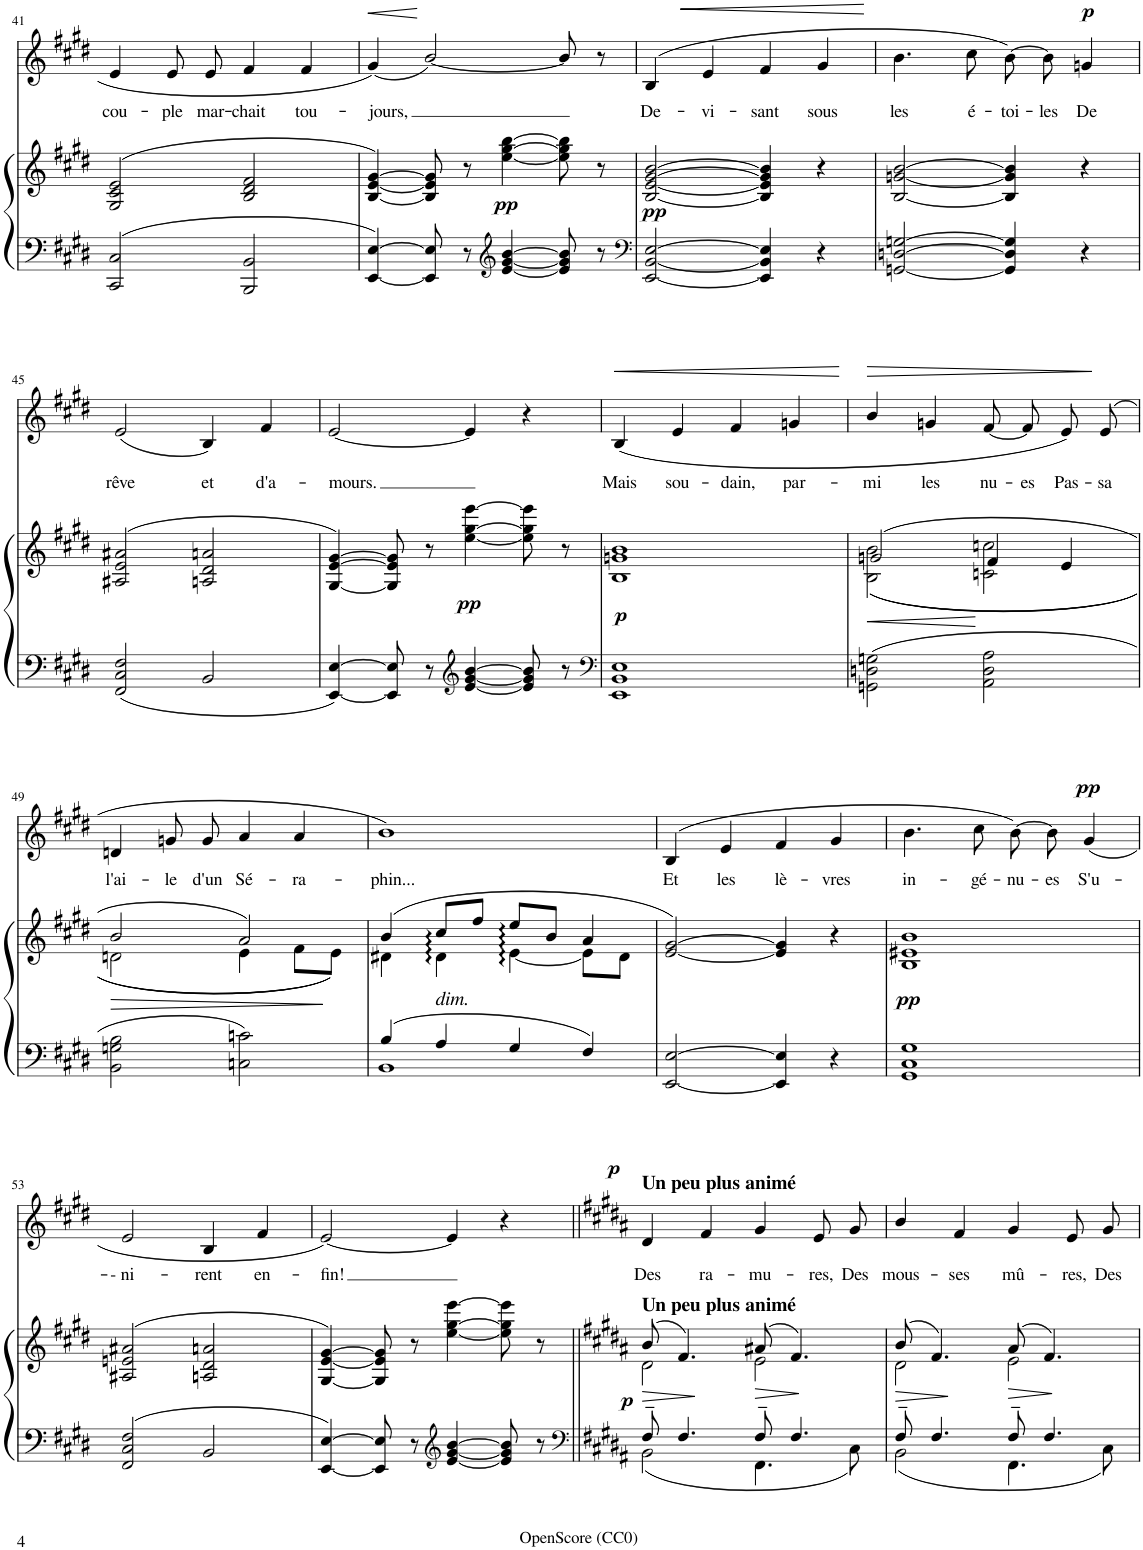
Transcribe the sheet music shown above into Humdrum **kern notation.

**kern	**kern	**dynam	**kern	**text	**dynam
*part2	*part2	*part2	*part1	*part1	*part1
*staff3	*staff2	*staff2/3	*staff1	*staff1	*staff1
*I"Piano	*	*	*I"Chant Voice	*	*
*I'Pno	*	*	*	*	*
!!LO:PB:g=z
*clefF4	*clefG2	*	*clefG2	*	*
*k[f#c#g#d#]	*k[f#c#g#d#]	*	*k[f#c#g#d#]	*	*
*M4/4	*M4/4	*	*M4/4	*	*
*met(c)	*met(c)	*	*met(c)	*	*
=41	=41	=41	=41	=41	=41
!	!	!	!	!LO:LY:b	!
2CC#/ 2C#/	(>2G#/ 2c#/ 2e/	.	4e/	cou-	.
!	!	!	!	!LO:LY:b	!
.	.	.	8e/L	-ple	.
!	!	!	!	!LO:LY:b	!
.	.	.	8e/J	mar-	.
!	!	!	!	!LO:LY:b	!
2BBB/ 2BB/	2B/ 2d#/ 2f#/	.	4f#/	-chait	.
!	!	!	!	!LO:LY:b	!
.	.	.	4f#/	tou-	.
=42	=42	=42	=42	=42	=42
!	!	!	!	!LO:LY:b	!LO:HP:b
[4EE/ [4E/	[4B/ [4e/ [4g#/)	.	(4g#/	-jours,	<
8EE/] 8E/]	8B/] 8e/] 8g#/]	.	[2b/)	.	[
8r	8r	.	.	.	.
*clefG2	*	*	*	*	*
!	!	!LO:DY:b	!	!	!
[4e/ [4g#/ [4b/	[4ee\ [4gg#\ [4bb\	pp	.	.	.
8e/] 8g#/] 8b/]	8ee\] 8gg#\] 8bb\]	.	8b/]	.	.
8r	8r	.	8r	.	.
=43	=43	=43	=43	=43	=43
*clefF4	*	*	*	*	*
!	!	!LO:DY:b	!	!LO:LY:b	!LO:HP:b
[2EE/ [2BB/ [2E/	[2B/ [2e/ [>2g#/ [2b/	pp	(4B/	De-	<
!	!	!	!	!LO:LY:b	!
.	.	.	4e/	-vi-	.
!	!	!	!	!LO:LY:b	!
4EE/] 4BB/] 4E/]	4B/] 4e/] 4g#/] 4b/]	.	4f#/	-sant	.
!	!	!	!	!LO:LY:b	!
4r	4r	.	4g#/	sous	.
.	.	.	.	.	[
=44	=44	=44	=44	=44	=44
!	!	!	!	!LO:LY:b	!
[2GGn/ [>2Dn/ [2Gn/	[2B/ [2gn/ [2b/	.	4.b\	les	.
!	!	!	!	!LO:LY:b	!
.	.	.	8cc#\	é-	.
!	!	!	!	!LO:LY:b	!
4GG/] 4D/] 4G/]	4B/] 4g/] 4b/]	.	[8b\L)	-toi-	.
!	!	!	!	!LO:LY:b	!
.	.	.	8b\J]	-les	.
!	!	!	!	!LO:LY:b	!LO:DY:a
4r	4r	.	4gn/	De	p
!!LO:LB:g=z
=45	=45	=45	=45	=45	=45
!	!	!	!	!LO:LY:b	!
2FF#/ 2C#/ 2F#/	(>2A#X/ 2e/ 2a#X/	.	(2e/	rêve	.
!	!	!	!	!LO:LY:b	!
2BB/	2An/ 2d#/ 2an/	.	4B/)	et	.
!	!	!	!	!LO:LY:b	!
.	.	.	4f#/	d'a-	.
=46	=46	=46	=46	=46	=46
!	!	!	!	!LO:LY:b	!
[4EE/ [4E/	[4G#/ [>4e/ [4g#/)	.	[2e/	-mours.	.
8EE/] 8E/]	8G#/] 8e/] 8g#/]	.	.	.	.
8r	8r	.	.	.	.
*clefG2	*	*	*	*	*
!	!	!LO:DY:b	!	!	!
[4e/ [4g#/ [4b/	[4ee\ [4gg#\ [4eee\	pp	4e/]	.	.
8e/] 8g#/] 8b/]	8ee\] 8gg#\] 8eee\]	.	4r	.	.
8r	8r	.	.	.	.
=47	=47	=47	=47	=47	=47
*clefF4	*	*	*	*	*
!	!	!LO:DY:b	!	!LO:LY:b	!LO:HP:b
1EE 1BB 1E	1B 1gn 1b	p	(4B/	Mais	<
!	!	!	!	!LO:LY:b	!
.	.	.	4e/	sou-	.
!	!	!	!	!LO:LY:b	!
.	.	.	4f#/	-dain,	.
!	!	!	!	!LO:LY:b	!
.	.	.	4gn/	par-	.
.	.	.	.	.	[
=48	=48	=48	=48	=48	=48
!	!	!LO:HP:b	!	!LO:LY:b	!LO:HP:b
*	*^	*	*	*	*
2GGn\ 2Dn\ 2Gn\	(2gn/	((2B\ 2b\	<	4b/	-mi	>
!	!	!	!	!	!LO:LY:b	!
.	.	.	.	4gn/	les	.
!	!	!	!	!	!LO:LY:b	!
2AA\ 2D\ 2A\	4f#/	2cn\ 2ccn\	[	[8f#/L	nu-	.
!	!	!	!	!	!LO:LY:b	!
.	.	.	.	8f#/J]	-es	.
!	!	!	!	!	!LO:LY:b	!
.	4e/	.	.	8e/L)	Pas-	.
!	!	!	!	!	!LO:LY:b	!
.	.	.	.	(8e/J	-sa	]
!!LO:LB:g=z
=49	=49	=49	=49	=49	=49	=49
!	!	!	!LO:HP:b	!	!LO:LY:b	!
2BB\ 2Gn\ 2B\	2b/	2dn\	>	4dn/	l'ai-	.
!	!	!	!	!	!LO:LY:b	!
.	.	.	.	8gn/L	-le	.
!	!	!	!	!	!LO:LY:b	!
.	.	.	.	8g/J	d'un	.
!	!	!	!	!	!LO:LY:b	!
2Cn\ 2cn\	2a/)	4e\	.	4a/	Sé-	.
!	!	!	!	!	!LO:LY:b	!
.	.	8f#\L	.	4a/	-ra-	.
.	.	8e\J))	]	.	.	.
=50	=50	=50	=50	=50	=50	=50
*^	*	*	*	*	*	*
!	!	!	!	!	!	!LO:LY:b	!
4B/	1BB	(4b/	4d#X\	.	1b)	-phin...	.
!	!	!LO:TX:b:i:t=dim.	!	!	!	!	!
4A/	.	8cc#/L	4d#\	.	.	.	.
.	.	8ff#/J	.	.	.	.	.
4G#/	.	8ee/L	[4e\	.	.	.	.
.	.	8b/J	.	.	.	.	.
4F#/	.	4a/	8e\L]	.	.	.	.
.	.	.	8d#\J	.	.	.	.
*v	*v	*	*	*	*	*	*
=51	=51	=51	=51	=51	=51	=51
!	!	!	!	!	!LO:LY:b	!
*	*v	*v	*	*	*	*
[2EE/ [2E/	[2e/ [2g#/)	.	(4B/	Et	.
!	!	!	!	!LO:LY:b	!
.	.	.	4e/	les	.
!	!	!	!	!LO:LY:b	!
4EE/] 4E/]	4e/] 4g#/]	.	4f#/	lè-	.
!	!	!	!	!LO:LY:b	!
4r	4r	.	4g#/	-vres	.
=52	=52	=52	=52	=52	=52
!	!	!LO:DY:b	!	!LO:LY:b	!
1GG# 1C# 1G#	1B 1e#X 1b	pp	4.b\	in-	.
!	!	!	!	!LO:LY:b	!
.	.	.	8cc#\	-gé-	.
!	!	!	!	!LO:LY:b	!
.	.	.	[8b\L)	-nu-	.
!	!	!	!	!LO:LY:b	!
.	.	.	8b\J]	-es	.
!	!	!	!	!LO:LY:b	!LO:DY:a
.	.	.	(4g#/	S'u-	pp
!!LO:LB:g=z
=53	=53	=53	=53	=53	=53
!	!	!	!	!LO:LY:b	!
2FF#/ 2C#/ 2F#/	(>2A#X/ 2en/ 2a#X/	.	2e/	-- ni-	.
!	!	!	!	!LO:LY:b	!
2BB/	2An/ 2d#/ 2an/	.	4B/	-rent	.
!	!	!	!	!LO:LY:b	!
.	.	.	4f#/	en-	.
=54	=54	=54	=54	=54	=54
!	!	!	!	!LO:LY:b	!
[4EE/ [4E/	[4G#/ [4e/ [4g#/)	.	[2e/)	-fin!	.
8EE/] 8E/]	8G#/] 8e/] 8g#/]	.	.	.	.
8r	8r	.	.	.	.
*clefG2	*	*	*	*	*
[4e/ [4g#/ [4b/	[4ee\ [4gg#\ [4eee\	.	4e/]	.	.
8e/] 8g#/] 8b/]	8ee\] 8gg#\] 8eee\]	.	4r	.	.
8r	8r	.	.	.	.
=55||	=55||	=55||	=55||	=55||	=55||
*clefF4	*	*	*	*	*
*k[f#c#g#d#a#]	*k[f#c#g#d#a#]	*	*k[f#c#g#d#a#]	*	*
*^	*	*	*	*	*
!	!	!	!	!LO:TX:a:B:t=Un peu plus animé	!	!
!	!	!LO:TX:a:B:t=Un peu plus animé	!	!	!	!
!	!	!	!LO:HP:b	!	!LO:LY:b	!
*	*	*^	*	*	*	*
!	!	!	!	!LO:DY:n=1:b	!	!	!LO:DY:a
8F#~/	2BB\	(8b/	2d#\	> p	4d#/	Des	p
4.F#/	.	4.f#/)	.	]	.	.	.
!	!	!	!	!	!	!LO:LY:b	!
.	.	.	.	.	4f#/	ra-	.
!	!	!	!	!LO:HP:b	!	!LO:LY:b	!
8F#~/	4.FF#\	(8a#X/	2e\	>	4g#/	-mu-	.
4.F#/	.	4.f#/)	.	]	.	.	.
!	!	!	!	!	!	!LO:LY:b	!
.	.	.	.	.	8e/L	-res,	.
!	!	!	!	!	!	!LO:LY:b	!
.	8C#\	.	.	.	8g#/J	Des	.
=56	=56	=56	=56	=56	=56	=56	=56
!	!	!	!	!LO:HP:b	!	!LO:LY:b	!
8F#~/	2BB\	(8b/	2d#\	>	4b/	mous-	.
4.F#/	.	4.f#/)	.	]	.	.	.
!	!	!	!	!	!	!LO:LY:b	!
.	.	.	.	.	4f#/	-ses	.
!	!	!	!	!LO:HP:b	!	!LO:LY:b	!
8F#~/	4.FF#\	(8a#/	2e\	>	4g#/	mû-	.
4.F#/	.	4.f#/)	.	]	.	.	.
!	!	!	!	!	!	!LO:LY:b	!
.	.	.	.	.	8e/L	-res,	.
!	!	!	!	!	!	!LO:LY:b	!
.	8C#\	.	.	.	8g#/J	Des	.
*v	*v	*	*	*	*	*	*
*	*v	*v	*	*	*	*
=	=	=	=	=	=
*-	*-	*-	*-	*-	*-
